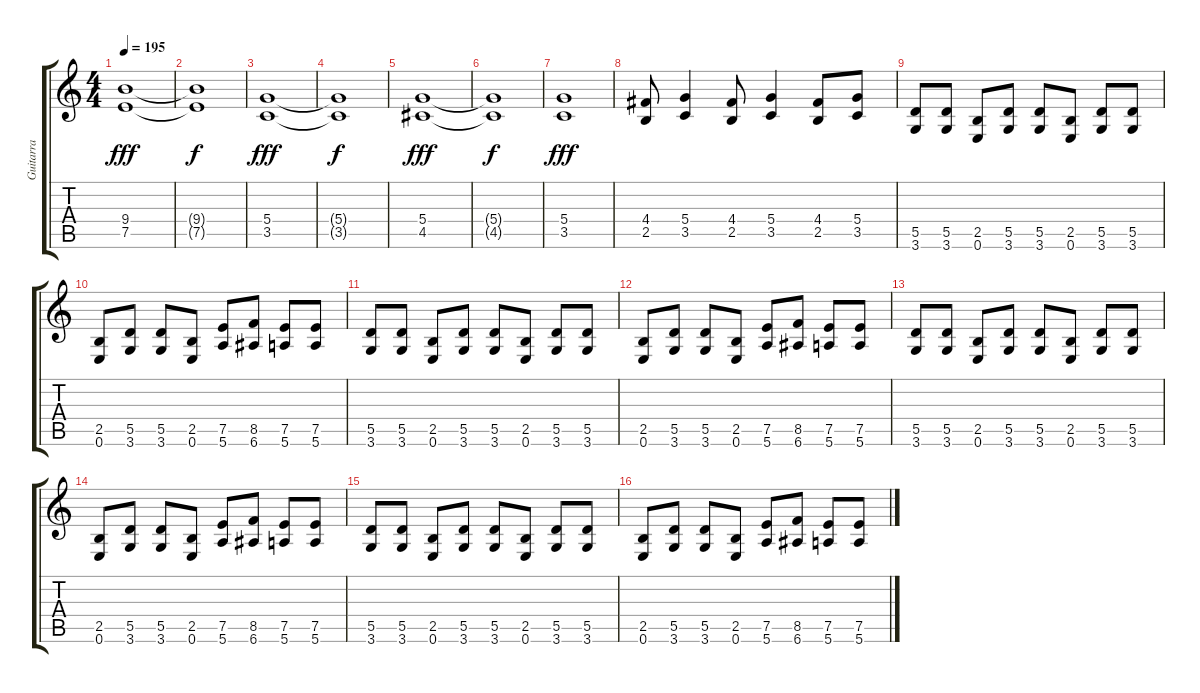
\track ("Guitarra" "Guitarra") {instrument overdrivenguitar}
\staff {score tabs}
\tuning (E4 B3 G3 D3 A2 E2) {hide}
\ts (4 4)
\tempo 195
\clef g2
\ks c
(9.4 7.5).1{dy fff} |
(9.4{t} 7.5{t}).1{dy f} |
(5.4 3.5).1{dy fff} |
(5.4{t} 3.5{t}).1{dy f} |
(5.4 4.5).1{dy fff} |
(5.4{t} 4.5{t}).1{dy f} |
(5.4 3.5).1{dy fff} |
(4.4 2.5).8 (5.4 3.5).4 (4.4 2.5).8 (5.4 3.5).4 (4.4 2.5).8 (5.4 3.5).8 |
(5.5 3.6).8 (5.5 3.6).8 (2.5 0.6).8 (5.5 3.6).8 (5.5 3.6).8 (2.5 0.6).8 (5.5 3.6).8 (5.5 3.6).8 |
(2.5 0.6).8 (5.5 3.6).8 (5.5 3.6).8 (2.5 0.6).8 (7.5 5.6).8 (8.5 6.6).8 (7.5 5.6).8 (7.5 5.6).8 |
(5.5 3.6).8 (5.5 3.6).8 (2.5 0.6).8 (5.5 3.6).8 (5.5 3.6).8 (2.5 0.6).8 (5.5 3.6).8 (5.5 3.6).8 |
(2.5 0.6).8 (5.5 3.6).8 (5.5 3.6).8 (2.5 0.6).8 (7.5 5.6).8 (8.5 6.6).8 (7.5 5.6).8 (7.5 5.6).8 |
(5.5 3.6).8 (5.5 3.6).8 (2.5 0.6).8 (5.5 3.6).8 (5.5 3.6).8 (2.5 0.6).8 (5.5 3.6).8 (5.5 3.6).8 |
(2.5 0.6).8 (5.5 3.6).8 (5.5 3.6).8 (2.5 0.6).8 (7.5 5.6).8 (8.5 6.6).8 (7.5 5.6).8 (7.5 5.6).8 |
(5.5 3.6).8 (5.5 3.6).8 (2.5 0.6).8 (5.5 3.6).8 (5.5 3.6).8 (2.5 0.6).8 (5.5 3.6).8 (5.5 3.6).8 |
(2.5 0.6).8 (5.5 3.6).8 (5.5 3.6).8 (2.5 0.6).8 (7.5 5.6).8 (8.5 6.6).8 (7.5 5.6).8 (7.5 5.6).8
